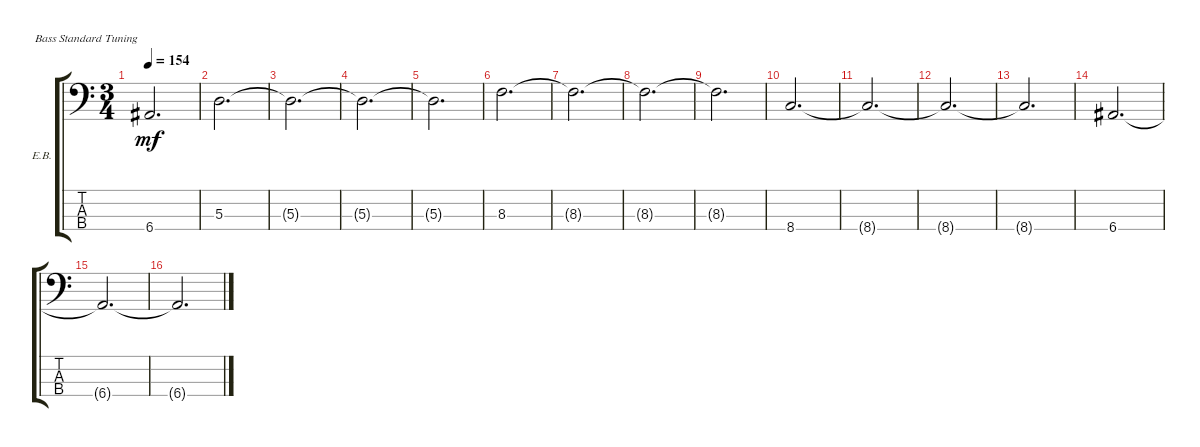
\defaultSystemsLayout 4
\bracketExtendMode groupsimilarinstruments
\firstSystemTrackNameOrientation horizontal
\otherSystemsTrackNameOrientation horizontal
\track ("Electric Bass" "E.B.") {multiBarRest instrument electricbassfinger}
\staff {score tabs}
\tuning (G2 D2 A1 E1)
\ts (3 4)
\tempo 154
\clef f4
\ks c
6.4{t}.2{d lyrics (0 "") lyrics (1 "") lyrics (2 "") lyrics (3 "") lyrics (4 "") dy mf} |
5.3.2{d lyrics (0 "") lyrics (1 "") lyrics (2 "") lyrics (3 "") lyrics (4 "")} |
5.3{t}.2{d lyrics (0 "") lyrics (1 "") lyrics (2 "") lyrics (3 "") lyrics (4 "")} |
5.3{t}.2{d lyrics (0 "") lyrics (1 "") lyrics (2 "") lyrics (3 "") lyrics (4 "")} |
5.3{t}.2{d lyrics (0 "") lyrics (1 "") lyrics (2 "") lyrics (3 "") lyrics (4 "")} |
8.3.2{d lyrics (0 "") lyrics (1 "") lyrics (2 "") lyrics (3 "") lyrics (4 "")} |
8.3{t}.2{d lyrics (0 "") lyrics (1 "") lyrics (2 "") lyrics (3 "") lyrics (4 "")} |
8.3{t}.2{d lyrics (0 "") lyrics (1 "") lyrics (2 "") lyrics (3 "") lyrics (4 "")} |
8.3{t}.2{d lyrics (0 "") lyrics (1 "") lyrics (2 "") lyrics (3 "") lyrics (4 "")} |
8.4.2{d lyrics (0 "") lyrics (1 "") lyrics (2 "") lyrics (3 "") lyrics (4 "")} |
8.4{t}.2{d lyrics (0 "") lyrics (1 "") lyrics (2 "") lyrics (3 "") lyrics (4 "")} |
8.4{t}.2{d lyrics (0 "") lyrics (1 "") lyrics (2 "") lyrics (3 "") lyrics (4 "")} |
8.4{t}.2{d lyrics (0 "") lyrics (1 "") lyrics (2 "") lyrics (3 "") lyrics (4 "")} |
6.4.2{d lyrics (0 "") lyrics (1 "") lyrics (2 "") lyrics (3 "") lyrics (4 "")} |
6.4{t}.2{d lyrics (0 "") lyrics (1 "") lyrics (2 "") lyrics (3 "") lyrics (4 "")} |
6.4{t}.2{d lyrics (0 "") lyrics (1 "") lyrics (2 "") lyrics (3 "") lyrics (4 "")}
